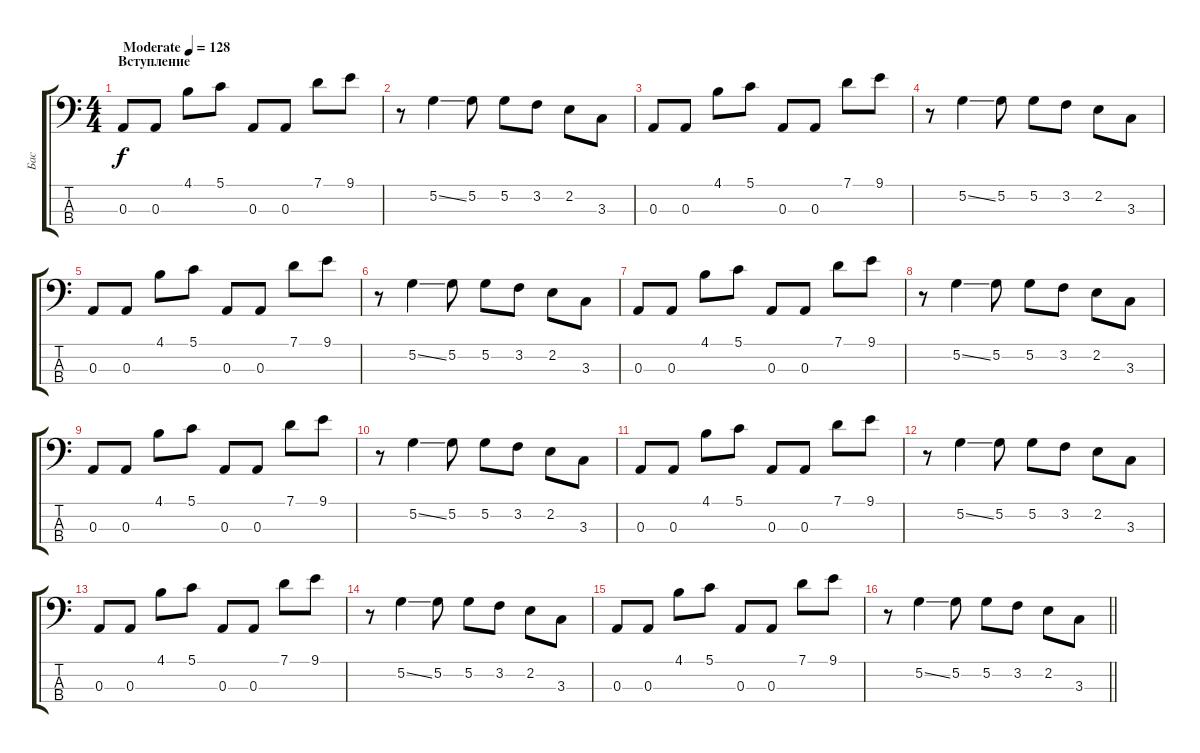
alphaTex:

\track ("Бас" "Бас") {instrument electricbassfinger}
\staff {score tabs}
\tuning (G2 D2 A1 E1) {hide}
\ts (4 4)
\section ("" "Вступление")
\tempo (128 "Moderate")
\clef f4
\ks c
0.3.8{dy f instrument electricbassfinger} 0.3.8 4.1.8 5.1.8 0.3.8 0.3.8 7.1.8 9.1.8 |
r.8 5.2{ss}.4 5.2.8 5.2.8 3.2.8 2.2.8 3.3.8 |
0.3.8 0.3.8 4.1.8 5.1.8 0.3.8 0.3.8 7.1.8 9.1.8 |
r.8 5.2{ss}.4 5.2.8 5.2.8 3.2.8 2.2.8 3.3.8 |
0.3.8 0.3.8 4.1.8 5.1.8 0.3.8 0.3.8 7.1.8 9.1.8 |
r.8 5.2{ss}.4 5.2.8 5.2.8 3.2.8 2.2.8 3.3.8 |
0.3.8 0.3.8 4.1.8 5.1.8 0.3.8 0.3.8 7.1.8 9.1.8 |
r.8 5.2{ss}.4 5.2.8 5.2.8 3.2.8 2.2.8 3.3.8 |
0.3.8 0.3.8 4.1.8 5.1.8 0.3.8 0.3.8 7.1.8 9.1.8 |
r.8 5.2{ss}.4 5.2.8 5.2.8 3.2.8 2.2.8 3.3.8 |
0.3.8 0.3.8 4.1.8 5.1.8 0.3.8 0.3.8 7.1.8 9.1.8 |
r.8 5.2{ss}.4 5.2.8 5.2.8 3.2.8 2.2.8 3.3.8 |
0.3.8 0.3.8 4.1.8 5.1.8 0.3.8 0.3.8 7.1.8 9.1.8 |
r.8 5.2{ss}.4 5.2.8 5.2.8 3.2.8 2.2.8 3.3.8 |
0.3.8 0.3.8 4.1.8 5.1.8 0.3.8 0.3.8 7.1.8 9.1.8 |
\barLineRight lightlight
r.8 5.2{ss}.4 5.2.8 5.2.8 3.2.8 2.2.8 3.3.8
